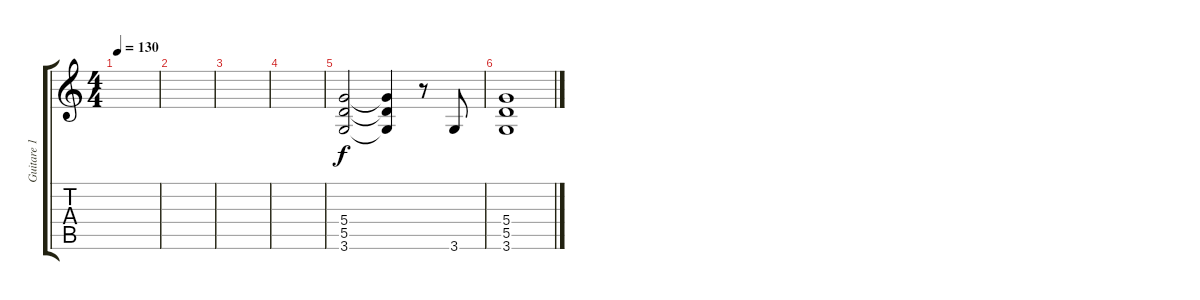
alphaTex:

\track ("Guitare 1" "Guitare 1") {instrument electricguitarmuted}
\staff {score tabs}
\tuning (E4 B3 G3 D3 A2 E2) {hide}
\ts (4 4)
\tempo 130
\clef g2
\ks c
|
|
|
|
(5.4 5.5 3.6).2 (5.4{t} 5.5{t} 3.6{t}).4 r.8 3.6.8 |
(5.4 5.5 3.6).1
